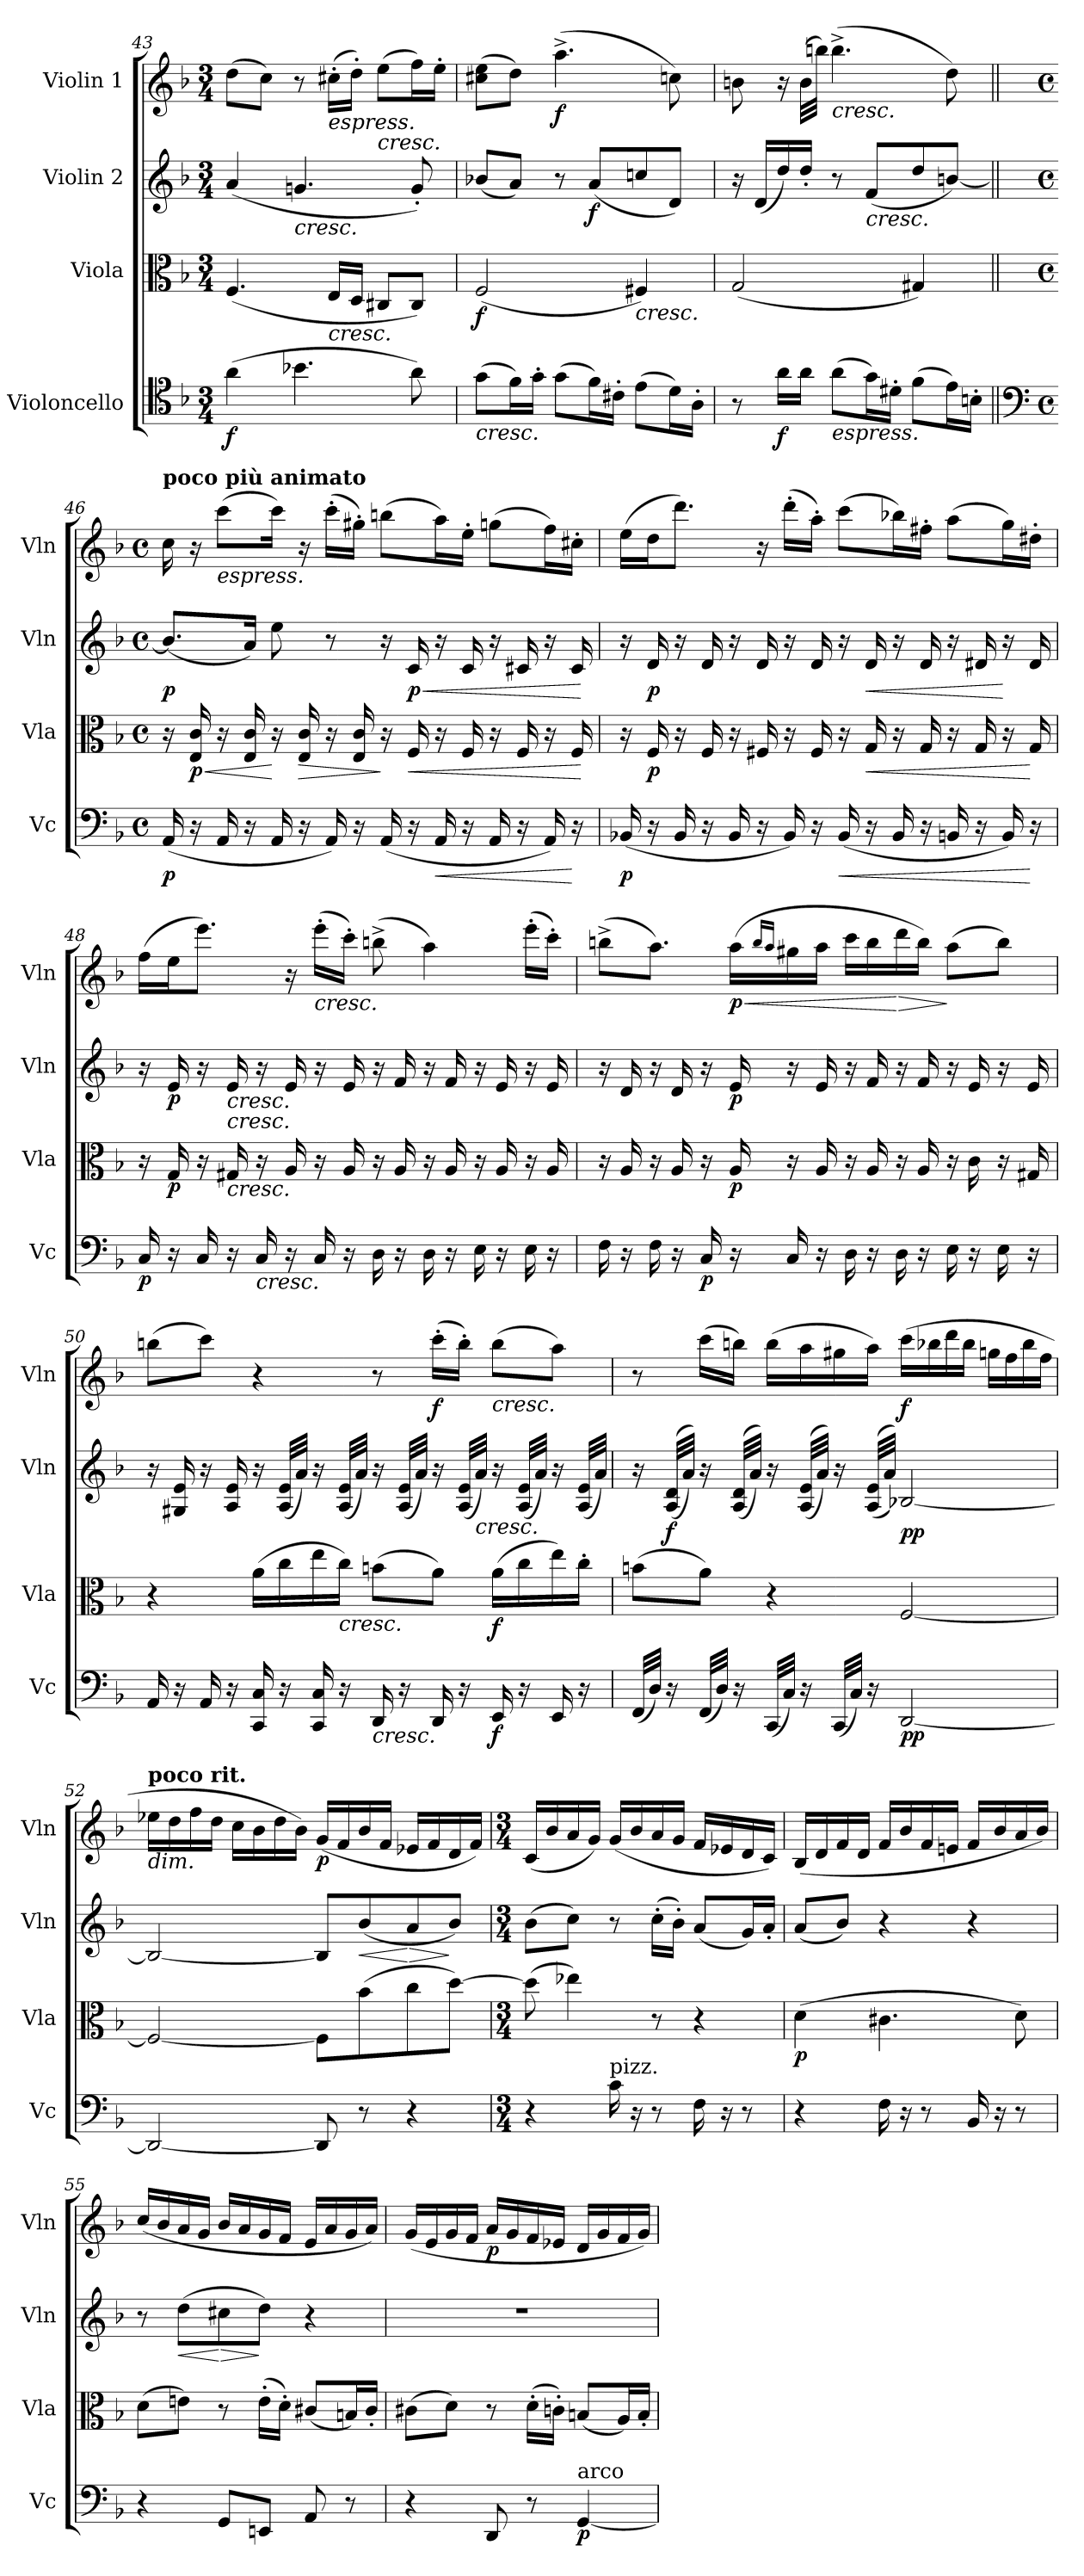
**kern	**dynam	**kern	**dynam	**kern	**dynam	**kern	**dynam
*part4	*part4	*part3	*part3	*part2	*part2	*part1	*part1
*staff4	*staff4	*staff3	*staff3	*staff2	*staff2	*staff1	*staff1
*I"Violoncello	*	*I"Viola	*	*I"Violin 2	*	*I"Violin 1	*
*I'Vc	*	*I'Vla	*	*I'Vln	*	*I'Vln	*
*clefC4	*	*clefC3	*	*clefG2	*	*clefG2	*
*k[b-]	*	*k[b-]	*	*k[b-]	*	*k[b-]	*
*M3/4	*	*M3/4	*	*M3/4	*	*M3/4	*
=43	=43	=43	=43	=43	=43	=43	=43
!	!LO:DY:b	!	!	!	!	!	!
(4a\	f	(4.F/	.	(4a/	.	(8dd\L	.
.	.	.	.	.	.	8cc\J)	.
!	!	!	!	!LO:TX:b:i:t=cresc.	!	!	!
4.b-X\	.	.	.	4.gn/	.	8r	.
!	!	!	!	!	!	!LO:TX:b:i:t=espress.	!
!	!	!LO:TX:b:i:t=cresc.	!	!	!	!	!
.	.	16E/LL	.	.	.	(16cc#X'\LL	.
.	.	16D/JJ	.	.	.	16dd'\JJ)	.
!	!	!	!	!	!	!LO:TX:b:i:t=cresc.	!
.	.	8C#X/L	.	.	.	(8ee\L	.
8a\)	.	8C#/J)	.	8g'/)	.	16ff\L)	.
.	.	.	.	.	.	16ee'\JJ	.
=44	=44	=44	=44	=44	=44	=44	=44
!LO:TX:b:i:t=cresc.	!	!	!	!	!	!	!
!	!	!	!LO:DY:b	!	!	!	!
(8g\L	.	(2F/	f	(8b-X/L	.	(8cc#X\ 8ee\L	.
16f\L)	.	.	.	8a/J)	.	8dd\J)	.
16g'\JJ	.	.	.	.	.	.	.
!	!	!	!	!	!	!	!LO:DY:b
(8g\L	.	.	.	8r	.	(4.aa^\	f
!	!	!	!	!	!LO:DY:b	!	!
16f\L)	.	.	.	(8a/L	f	.	.
16c#X'\JJ	.	.	.	.	.	.	.
!	!	!LO:TX:b:i:t=cresc.	!	!	!	!	!
(8e\L	.	4F#X/)	.	8ccn/	.	.	.
16d\L)	.	.	.	8d/J)	.	8ccn\)	.
16A'\JJ	.	.	.	.	.	.	.
!!LO:LB:g=z
=45	=45	=45	=45	=45	=45	=45	=45
8r	.	(2G/	.	16r	.	8bn\	.
.	.	.	.	(16d/LL	.	.	.
!	!LO:DY:b	!	!	!	!	!	!
16a\LL	f	.	.	16dd/)	.	16r	.
16a\JJ	.	.	.	16dd'/JJ	.	(32b\LLL	.
.	.	.	.	.	.	32bbn\JJJ)	.
!	!	!	!	!	!	!LO:TX:b:i:t=cresc.	!
!LO:TX:b:i:t=espress.	!	!	!	!	!	!	!
(8a\L	.	.	.	8r	.	(4.bb^\	.
!	!	!	!	!LO:TX:b:i:t=cresc.	!	!	!
16g\L)	.	.	.	(8f/L	.	.	.
16d#X'\JJ	.	.	.	.	.	.	.
(8f\L	.	4G#X/)	.	8dd/	.	.	.
16e\L)	.	.	.	[8bn/J)	.	8dd\)	.
16Bn'\JJ	.	.	.	.	.	.	.
!!LO:LB:g=z
=46||	=46||	=46||	=46||	=46||	=46||	=46||	=46||
*clefF4	*	*	*	*	*	*	*
*M4/4	*	*M4/4	*	*M4/4	*	*M4/4	*
*met(c)	*	*met(c)	*	*met(c)	*	*met(c)	*
!	!	!	!	!	!	!LO:TX:a:B:t=poco più animato	!
!	!LO:DY:b	!	!	!	!LO:DY:b	!	!
(16AA/	p	16r	.	(8.b/L]	p	16cc\	.
!	!	!	!LO:HP:b	!	!	!	!
!	!	!	!LO:DY:n=1:b	!	!	!	!
16r	.	16E/ 16c/	< p	.	.	16r	.
!	!	!	!	!	!	!LO:TX:b:i:t=espress.	!
16AA/	.	16r	.	.	.	(8ccc\L	.
16r	.	16E/ 16c/	.	16a/Jk)	.	.	.
16AA/	.	16r	[	8ee\	.	16ccc\Jk)	.
!	!	!	!LO:HP:b	!	!	!	!
16r	.	16E/ 16c/	>	.	.	16r	.
16AA/)	.	16r	.	8r	.	(16ccc'\LL	.
16r	.	16E/ 16c/	.	.	.	16gg#X'\JJ)	.
(16AA/	.	16r	]	16r	.	(8bbn\L	.
!	!	!	!LO:HP:b	!	!LO:HP:b	!	!
!	!	!	!	!	!LO:DY:n=1:b	!	!
16r	.	16F/	<	16c/	< p	.	.
!	!LO:HP:b	!	!	!	!	!	!
16AA/	<	16r	.	16r	.	16aa\L)	.
16r	.	16F/	.	16c/	.	16ee'\JJ	.
16AA/	.	16r	.	16r	.	(8ggn\L	.
16r	.	16F/	.	16c#X/	.	.	.
16AA/)	.	16r	.	16r	.	16ff\L)	.
16r	[	16F/	.	16c#/	.	16cc#X'\JJ	.
.	.	.	[	.	[	.	.
=47	=47	=47	=47	=47	=47	=47	=47
!	!LO:DY:b	!	!	!	!	!	!
(16BB-X/	p	16r	.	16r	.	(16ee\LL	.
!	!	!	!LO:DY:b	!	!LO:DY:b	!	!
16r	.	16F/	p	16d/	p	16dd\J	.
16BB-/	.	16r	.	16r	.	8.ddd\J)	.
16r	.	16F/	.	16d/	.	.	.
16BB-/	.	16r	.	16r	.	.	.
16r	.	16F#X/	.	16d/	.	16r	.
16BB-/)	.	16r	.	16r	.	(16ddd'\LL	.
16r	.	16F#/	.	16d/	.	16aa'\JJ)	.
!	!LO:HP:b	!	!	!	!	!	!
(16BB-/	<	16r	.	16r	.	(8ccc\L	.
!	!	!	!LO:HP:b	!	!LO:HP:b	!	!
16r	.	16G/	<	16d/	<	.	.
16BB-/	.	16r	.	16r	.	16bb-X\L)	.
16r	.	16G/	.	16d/	.	16ff#X'\JJ	.
16BBn/	.	16r	.	16r	.	(8aa\L	.
16r	.	16G/	.	16d#X/	.	.	.
16BB/)	.	16r	.	16r	[	16gg\L)	.
16r	[	16G/	[	16d#/	.	16dd#X'\JJ	.
=48	=48	=48	=48	=48	=48	=48	=48
!	!LO:DY:b	!	!	!	!	!	!
16C/	p	16r	.	16r	.	(16ff\LL	.
!	!	!	!LO:DY:b	!	!LO:DY:b	!	!
16r	.	16G/	p	16e/	p	16ee\J	.
16C/	.	16r	.	16r	.	8.eee\J)	.
!	!	!	!	!LO:TX:b:i:t=cresc.	!	!	!
!	!	!	!	!LO:TX:b:i:t=cresc.	!	!	!
!	!	!LO:TX:b:i:t=cresc.	!	!	!	!	!
16r	.	16G#X/	.	16e/	.	.	.
!LO:TX:b:i:t=cresc.	!	!	!	!	!	!	!
16C/	.	16r	.	16r	.	.	.
16r	.	16A/	.	16e/	.	16r	.
!	!	!	!	!	!	!LO:TX:b:i:t=cresc.	!
16C/	.	16r	.	16r	.	(16eee'\LL	.
16r	.	16A/	.	16e/	.	16ccc'\JJ)	.
16D\	.	16r	.	16r	.	(8bbn^\	.
16r	.	16A/	.	16f/	.	.	.
16D\	.	16r	.	16r	.	4aa\)	.
16r	.	16A/	.	16f/	.	.	.
16E\	.	16r	.	16r	.	.	.
16r	.	16A/	.	16e/	.	.	.
16E\	.	16r	.	16r	.	(16eee'\LL	.
16r	.	16A/	.	16e/	.	16ccc'\JJ)	.
!!LO:LB:g=z
=49	=49	=49	=49	=49	=49	=49	=49
16F\	.	16r	.	16r	.	(8bbn^\L	.
16r	.	16A/	.	16d/	.	.	.
16F\	.	16r	.	16r	.	8.aa\J)	.
16r	.	16A/	.	16d/	.	.	.
!	!LO:DY:b	!	!	!	!	!	!
16C/	p	16r	.	16r	.	.	.
!	!	!	!LO:DY:b	!	!LO:DY:b	!	!LO:HP:b
!	!	!	!	!	!	!	!LO:DY:n=1:b
16r	.	16A/	p	16e/	p	(16aa\LL	< p
.	.	.	.	.	.	16qbb/LL	.
.	.	.	.	.	.	16qaa/JJ	.
16C/	.	16r	.	16r	.	16gg#X\	.
16r	.	16A/	.	16e/	.	16aa\JJ	.
16D\	.	16r	.	16r	.	16ccc\LL	.
16r	.	16A/	.	16f/	.	16bb\	.
!	!	!	!	!	!	!	!LO:HP:n=1:b
16D\	.	16r	.	16r	.	16ddd\	[ >
16r	.	16A/	.	16f/	.	16bb\JJ)	.
16E\	.	16r	.	16r	.	(8aa\L	]
16r	.	16c\	.	16e/	.	.	.
16E\	.	16r	.	16r	.	8bb\J)	.
16r	.	16G#X/	.	16e/	.	.	.
!!LO:LB:g=z
=50	=50	=50	=50	=50	=50	=50	=50
16AA/	.	4r	.	16r	.	(8bbn\L	.
16r	.	.	.	16G#X/ 16e/	.	.	.
16AA/	.	.	.	16r	.	8ccc\J)	.
16r	.	.	.	16A/ 16e/	.	.	.
16CC/ 16C/	.	(16a\LL	.	16r	.	4r	.
16r	.	16cc\	.	(32A/ 32e/LLL	.	.	.
.	.	.	.	32a/JJJ)	.	.	.
16CC/ 16C/	.	16ee\	.	16r	.	.	.
!	!	!LO:TX:b:i:t=cresc.	!	!	!	!	!
16r	.	16cc\JJ)	.	(32A/ 32e/LLL	.	.	.
.	.	.	.	32a/JJJ)	.	.	.
!LO:TX:b:i:t=cresc.	!	!	!	!	!	!	!
16DD/	.	(8bn\L	.	16r	.	8r	.
16r	.	.	.	(32A/ 32e/LLL	.	.	.
.	.	.	.	32a/JJJ)	.	.	.
!	!	!	!	!	!	!	!LO:DY:b
16DD/	.	8a\J)	.	16r	.	(16ccc'\LL	f
16r	.	.	.	(32A/ 32e/LLL	.	16bb'\JJ)	.
!	!	!	!	!LO:TX:b:i:t=cresc.	!	!	!
.	.	.	.	32a/JJJ)	.	.	.
!	!	!	!	!	!	!LO:TX:b:i:t=cresc.	!
!	!LO:DY:b	!	!LO:DY:b	!	!	!	!
16EE/	f	(16a\LL	f	16r	.	(8bb\L	.
16r	.	16cc\	.	(32A/ 32e/LLL	.	.	.
.	.	.	.	32a/JJJ)	.	.	.
16EE/	.	16ee\)	.	16r	.	8aa\J)	.
16r	.	16cc'\JJ	.	(32A/ 32e/LLL	.	.	.
.	.	.	.	32a/JJJ)	.	.	.
=51	=51	=51	=51	=51	=51	=51	=51
(32FF/LLL	.	(8bn\L	.	16r	.	8r	.
32D/JJJ)	.	.	.	.	.	.	.
!	!	!	!	!	!LO:DY:b	!	!
16r	.	.	.	((32A/ 32d/LLL	f	.	.
.	.	.	.	32a/JJJ))	.	.	.
(32FF/LLL	.	8a\J)	.	16r	.	(16ccc\LL	.
32D/JJJ)	.	.	.	.	.	.	.
16r	.	.	.	((32A/ 32d/LLL	.	16bbn\JJ)	.
.	.	.	.	32a/JJJ))	.	.	.
(32CC/LLL	.	4r	.	16r	.	(16bb\LL	.
32C/JJJ)	.	.	.	.	.	.	.
16r	.	.	.	((32A/ 32e/LLL	.	16aa\	.
.	.	.	.	32a/JJJ))	.	.	.
(32CC/LLL	.	.	.	16r	.	16gg#X\	.
32C/JJJ)	.	.	.	.	.	.	.
16r	.	.	.	((32A/ 32e/LLL	.	16aa\JJ)	.
.	.	.	.	32a/JJJ))	.	.	.
!	!LO:DY:b	!	!	!	!LO:DY:b	!	!LO:DY:b
[2DD/	pp	[2F/	.	[2B-X/	pp	(16ccc\LL	f
.	.	.	.	.	.	16bb-X\	.
.	.	.	.	.	.	16ddd\	.
.	.	.	.	.	.	16bb-\JJ	.
.	.	.	.	.	.	16ggn\LL	.
.	.	.	.	.	.	16ff\	.
.	.	.	.	.	.	16bb-\	.
.	.	.	.	.	.	16ff\JJ	.
!!LO:LB:g=z
=52	=52	=52	=52	=52	=52	=52	=52
!	!	!	!	!	!	!LO:TX:a:B:t=poco rit.	!
!	!	!	!	!	!	!LO:TX:b:i:t=dim.	!
2DD/_	.	2F/_	.	2B-/_	.	16ee-X\LL	.
.	.	.	.	.	.	16dd\	.
.	.	.	.	.	.	16ff\	.
.	.	.	.	.	.	16dd\JJ	.
.	.	.	.	.	.	16cc\LL	.
.	.	.	.	.	.	16b-\	.
.	.	.	.	.	.	16dd\	.
.	.	.	.	.	.	16b-\JJ)	.
!	!	!	!	!	!	!	!LO:DY:b
8DD/]	.	8F\L]	.	8B-/L]	.	(16g/LL	p
.	.	.	.	.	.	16f/	.
!	!	!	!	!	!LO:HP:b	!	!
8r	.	(8b-\	.	(8b-/	<	16b-/	.
.	.	.	.	.	.	16f/JJ	.
!	!	!	!	!	!LO:HP:n=1:b	!	!
4r	.	8cc\	.	8a/	[ >	16e-X/LL	.
.	.	.	.	.	.	16f/	.
.	.	[8dd\J)	.	8b-/J)	]	16d/	.
.	.	.	.	.	.	16f/JJ)	.
=53	=53	=53	=53	=53	=53	=53	=53
*M3/4	*	*M3/4	*	*M3/4	*	*M3/4	*
4r	.	(8dd\]	.	(8b-\L	.	(16c/LL	.
.	.	.	.	.	.	16b-/	.
.	.	4ee-X\)	.	8cc\J)	.	16a/	.
.	.	.	.	.	.	16g/JJ)	.
!LO:TX:a:t=pizz.	!	!	!	!	!	!	!
16c\	.	.	.	8r	.	(16g/LL	.
16r	.	.	.	.	.	16b-/	.
8r	.	8r	.	(16cc'\LL	.	16a/	.
.	.	.	.	16b-'\JJ)	.	16g/JJ	.
16F\	.	4r	.	(8a/L	.	16f/LL	.
16r	.	.	.	.	.	16e-X/	.
8r	.	.	.	16g/L)	.	16d/	.
.	.	.	.	16a'/JJ	.	16c/JJ)	.
!!LO:PB:g=z
=54	=54	=54	=54	=54	=54	=54	=54
!	!	!	!LO:DY:b	!	!	!	!LO:DY:b
!	!	!	!	!	!	!	!LO:DY:n=1:b
4r	.	(4d\	p	(8a/L	.	(16B-/LL	other-dynamics p
.	.	.	.	.	.	16d/	.
.	.	.	.	8b-/J)	.	16f/	.
.	.	.	.	.	.	16d/JJ	.
16F\	.	4.c#X\	.	4r	.	16f/LL	.
16r	.	.	.	.	.	16b-/	.
8r	.	.	.	.	.	16f/	.
.	.	.	.	.	.	16en/JJ	.
16BB-/	.	.	.	4r	.	16f/LL	.
16r	.	.	.	.	.	16b-/	.
8r	.	8d\)	.	.	.	16a/	.
.	.	.	.	.	.	16b-/JJ)	.
=55	=55	=55	=55	=55	=55	=55	=55
4r	.	(8d\L	.	8r	.	(16cc/LL	.
.	.	.	.	.	.	16b-/	.
!	!	!	!	!	!LO:HP:b	!	!
.	.	8en\J)	.	(8dd\L	<	16a/	.
.	.	.	.	.	.	16g/JJ	.
!	!	!	!	!	!LO:HP:n=1:b	!	!
8GG/L	.	8r	.	8cc#X\	[ >	16b-/LL	.
.	.	.	.	.	.	16a/	.
8EEn/J	.	(16e'\LL	.	8dd\J)	]	16g/	.
.	.	16d'\JJ)	.	.	.	16f/JJ	.
8AA/	.	(8c#X/L	.	4r	.	16e/LL	.
.	.	.	.	.	.	16a/	.
8r	.	16Bn/L)	.	.	.	16g/	.
.	.	16c#'/JJ	.	.	.	16a/JJ)	.
=56	=56	=56	=56	=56	=56	=56	=56
4r	.	(8c#X\L	.	2.r	.	(16g/LL	.
.	.	.	.	.	.	16e/	.
.	.	8d\J)	.	.	.	16g/	.
.	.	.	.	.	.	16f/JJ	.
!	!	!	!	!	!	!	!LO:DY:b
8DD/	.	8r	.	.	.	16a/LL	p
.	.	.	.	.	.	16g/	.
8r	.	(16d'\LL	.	.	.	16f/	.
.	.	16cn'\JJ)	.	.	.	16e-X/JJ	.
!LO:TX:a:t=arco	!	!	!	!	!	!	!
!	!LO:DY:b	!	!	!	!	!	!
[4GG/	p	(8Bn/L	.	.	.	16d/LL	.
.	.	.	.	.	.	16g/	.
.	.	16A/L)	.	.	.	16f/	.
.	.	16B'/JJ	.	.	.	16g/JJ)	.
=	=	=	=	=	=	=	=
*-	*-	*-	*-	*-	*-	*-	*-
